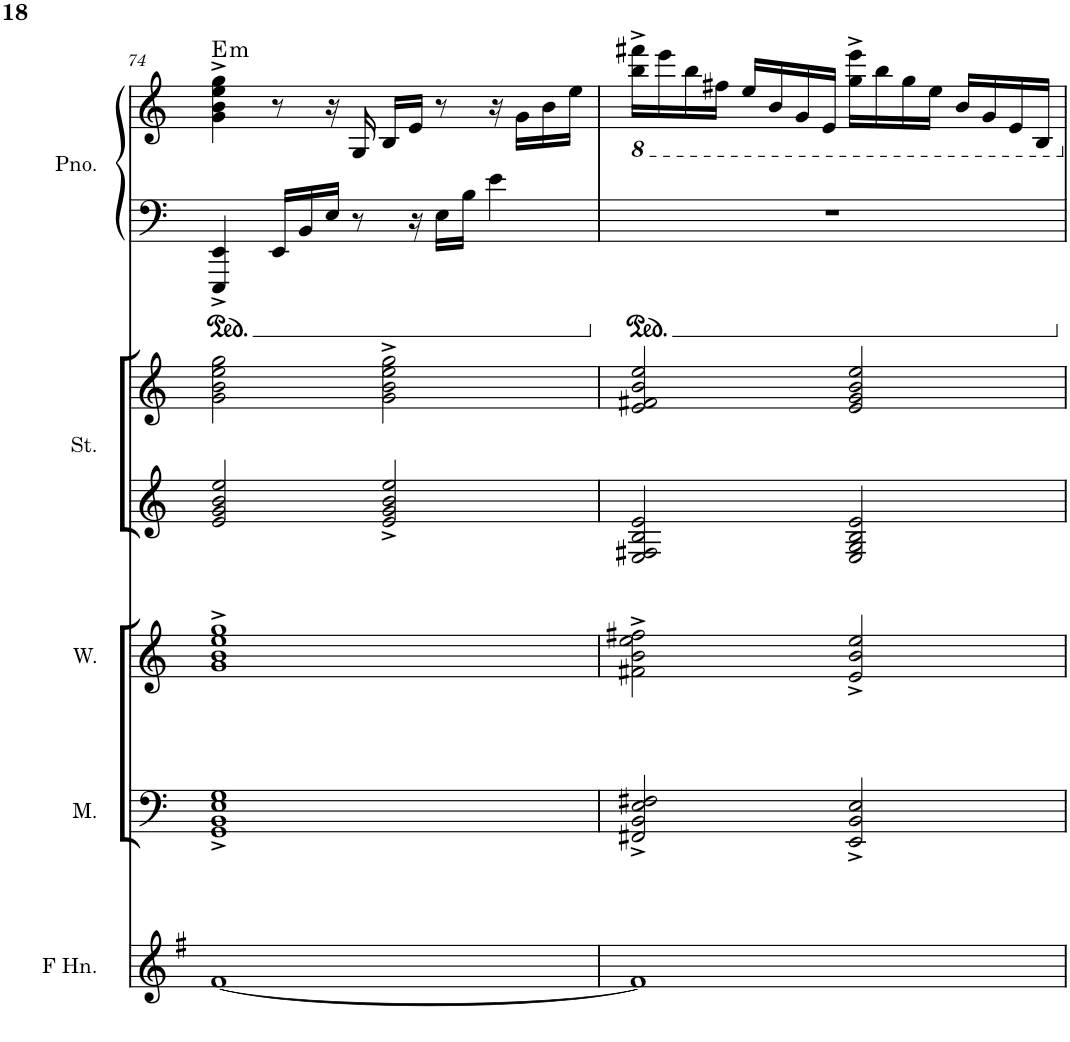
**kern	**kern	**kern	**kern	**kern	**kern	**kern	**harte
*part5	*part4	*part3	*part2	*part2	*part1	*part1	*part1
*staff7	*staff6	*staff5	*staff4	*staff3	*staff2	*staff1	*
*I"Horn in F	*I"Men	*I"Women	*I"Strings	*	*I"Piano	*	*
*	*I'M.	*I'W.	*I'St.	*	*I'Pno.	*	*
!!LO:PB:g=z
*clefG2	*clefF4	*clefG2	*clefG2	*clefG2	*clefF4	*clefG2	*
*Trd4c7	*	*	*	*	*	*	*
*k[f#]	*k[]	*k[]	*k[]	*k[]	*k[]	*k[]	*
*M4/4	*M4/4	*M4/4	*M4/4	*M4/4	*M4/4	*M4/4	*
=74	=74	=74	=74	=74	=74	=74	=74
!	!	!	!	!	!	!	!LO:H:kt=m
[1f#	1GG^ 1BB^ 1E^ 1G^	1g^ 1b^ 1ee^ 1gg^	2e/ 2g/ 2b/ 2ee/	2g\ 2b\ 2ee\ 2gg\	4EEE/^ 4EE/^	4g\^ 4b\^ 4ee\^ 4gg\^	E:min
.	.	.	.	.	16EE/LL	8r	.
.	.	.	.	.	16BB/	.	.
.	.	.	.	.	16E/JJ	16r	.
.	.	.	.	.	8r	16G/	.
.	.	.	2e/^ 2g/^ 2b/^ 2ee/^	2g\^ 2b\^ 2ee\^ 2gg\^	.	16B/LL	.
.	.	.	.	.	16r	16e/JJ	.
.	.	.	.	.	16E\LL	8r	.
.	.	.	.	.	16B\JJ	.	.
.	.	.	.	.	4e\	16r	.
.	.	.	.	.	.	16g\LL	.
.	.	.	.	.	.	16b\	.
.	.	.	.	.	.	16ee\JJ	.
=75	=75	=75	=75	=75	=75	=75	=75
*	*	*	*	*	*	*8ba	*
1f#]	2FF#X/^ 2BB/^ 2E/^ 2F#X/^	2f#X\^ 2b\^ 2ee\^ 2ff#X\^	2E/ 2F#X/ 2B/ 2e/	2e/ 2f#X/ 2b/ 2ee/	1r	16b\^ 16ff#X\^LL	.
.	.	.	.	.	.	16ee\	.
.	.	.	.	.	.	16b\	.
.	.	.	.	.	.	16f#X\JJ	.
.	.	.	.	.	.	16e/LL	.
.	.	.	.	.	.	16B/	.
.	.	.	.	.	.	16G/	.
.	.	.	.	.	.	16E/JJ	.
.	2EE/^ 2BB/^ 2E/^	2e/^ 2b/^ 2ee/^	2E/ 2G/ 2B/ 2e/	2e/ 2g/ 2b/ 2ee/	.	16g\^ 16ee\^LL	.
.	.	.	.	.	.	16b\	.
.	.	.	.	.	.	16g\	.
.	.	.	.	.	.	16e\JJ	.
.	.	.	.	.	.	16B/LL	.
.	.	.	.	.	.	16G/	.
.	.	.	.	.	.	16E/	.
.	.	.	.	.	.	16BB/JJ	.
*	*	*	*	*	*	*X8ba	*
=	=	=	=	=	=	=	=
*-	*-	*-	*-	*-	*-	*-	*-
